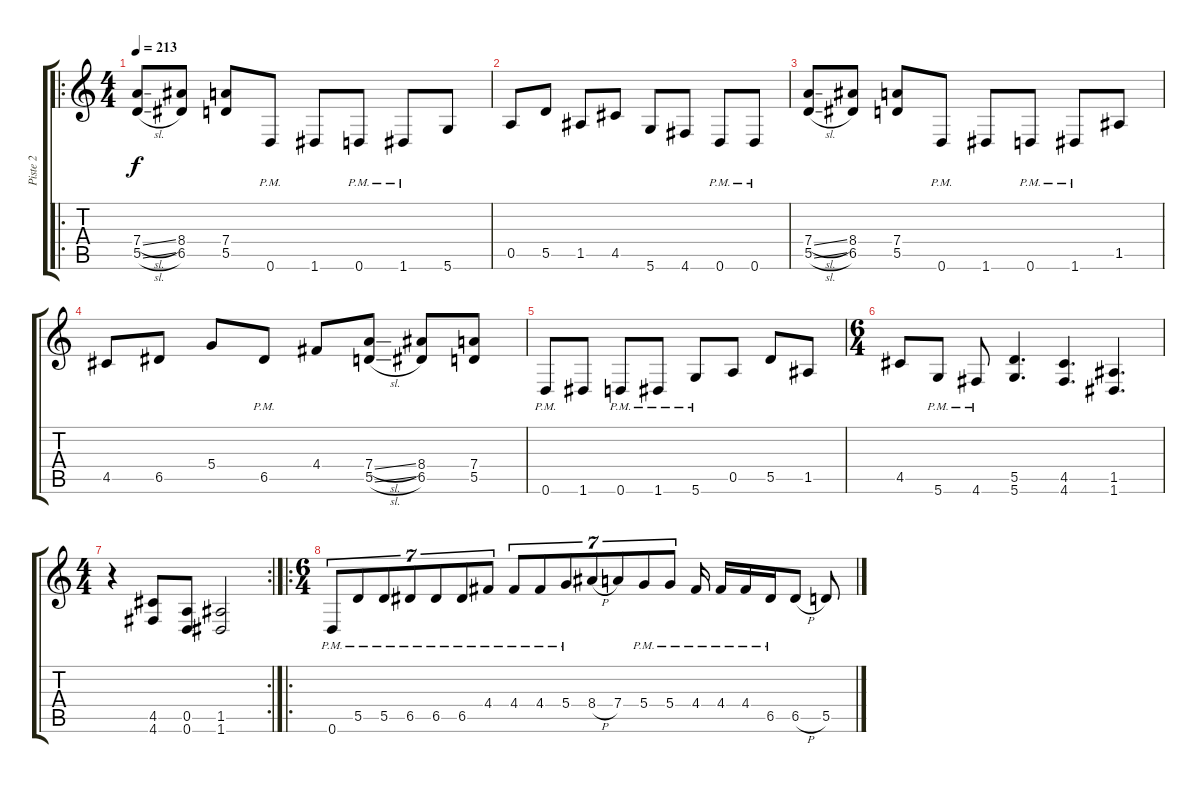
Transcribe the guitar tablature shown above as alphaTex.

\track ("Piste 2" "Piste 2") {instrument distortionguitar}
\staff {score tabs}
\tuning (E4 B3 G3 D3 A2 D2) {hide}
\ro
\ts (4 4)
\tempo 213
\clef g2
\ks c
(7.4{sl} 5.5{sl}).8{dy f} (8.4 6.5).8 (7.4 5.5).8 0.6{pm}.8 1.6.8 0.6{pm}.8 1.6{pm}.8 5.6.8 |
0.5.8 5.5.8 1.5.8 4.5.8 5.6.8 4.6.8 0.6{pm}.8 0.6{pm}.8 |
(7.4{sl} 5.5{sl}).8 (8.4 6.5).8 (7.4 5.5).8 0.6{pm}.8 1.6.8 0.6{pm}.8 1.6{pm}.8 1.5.8 |
4.5.8 6.5.8 5.4.8 6.5{pm}.8 4.4.8 (7.4{sl} 5.5{sl}).8 (8.4 6.5).8 (7.4 5.5).8 |
0.6{pm}.8 1.6.8 0.6{pm}.8 1.6{pm}.8 5.6{pm}.8 0.5.8 5.5.8 1.5.8 |
\ts (6 4)
4.5.8 5.6{pm}.8 4.6{pm}.8 (5.5 5.6).4{d} (4.5 4.6).4{d} (1.5 1.6).4{d} |
\rc 2
\ts (4 4)
r.4 (4.5 4.6).8 (0.5 0.6).8 (1.5 1.6).2 |
\ro
\ts (6 4)
0.6{pm}.8{tu (7 4)} 5.5{pm}.8{tu (7 4)} 5.5{pm}.8{tu (7 4)} 6.5{pm}.8{tu (7 4)} 6.5{pm}.8{tu (7 4)} 6.5{pm}.8{tu (7 4)} 4.4{pm}.8{tu (7 4)} 4.4{pm}.8{tu (7 4)} 4.4{pm}.8{tu (7 4)} 5.4{pm}.8{tu (7 4)} 8.4{h}.8{tu (7 4)} 7.4.8{tu (7 4)} 5.4{pm}.8{tu (7 4)} 5.4{pm}.8{tu (7 4)} 4.4{pm}.16 4.4{pm}.16 4.4{pm}.16 6.5{pm}.16 6.5{h}.8 5.5.8
